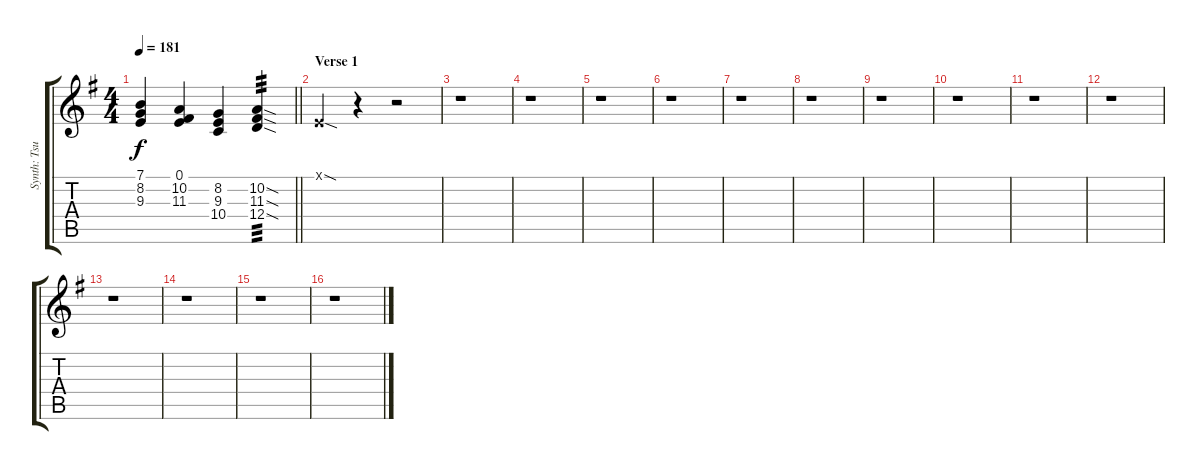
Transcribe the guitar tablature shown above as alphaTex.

\track ("Synth: Tsumugi Kotobuki" "Synth: Tsu") {instrument pad8sweep}
\staff {score tabs}
\tuning (E4 B3 G3 D3 A2 E2) {hide}
\ts (4 4)
\tempo 181
\clef g2
\barLineRight lightlight
\ks g
(7.1 8.2 9.3).4{dy f} (0.1 10.2 11.3).4 (8.2 9.3 10.4).4 (10.2{sod} 11.3{sod} 12.4{sod}).4{tp 3} |
\section ("" "Verse 1")
0.1{sod x}.4 r.4 r.2 |
r.1 |
r.1 |
r.1 |
r.1 |
r.1 |
r.1 |
r.1 |
r.1 |
r.1 |
r.1 |
r.1 |
r.1 |
r.1 |
r.1
